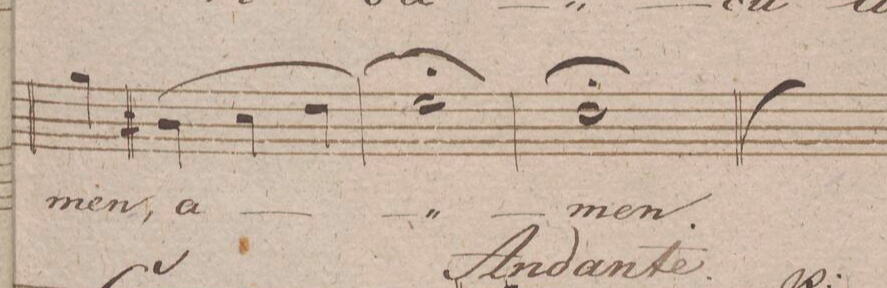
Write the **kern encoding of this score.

**kern	**text	**dynam
*I"Soprano.	*	*
*clefC1	*	*
*k[f#]	*	*
*met(c|)	*	*
*M2/2	*	*
4ee\	-men,	.
(>4g#X\	a-	.
4a\	.	.
4b\)	.	.
=314	=314	=314
1cc\;	.	.
=315	=315	=315
1b\;	-men.	.
==	==	==
*-	*-	*-
